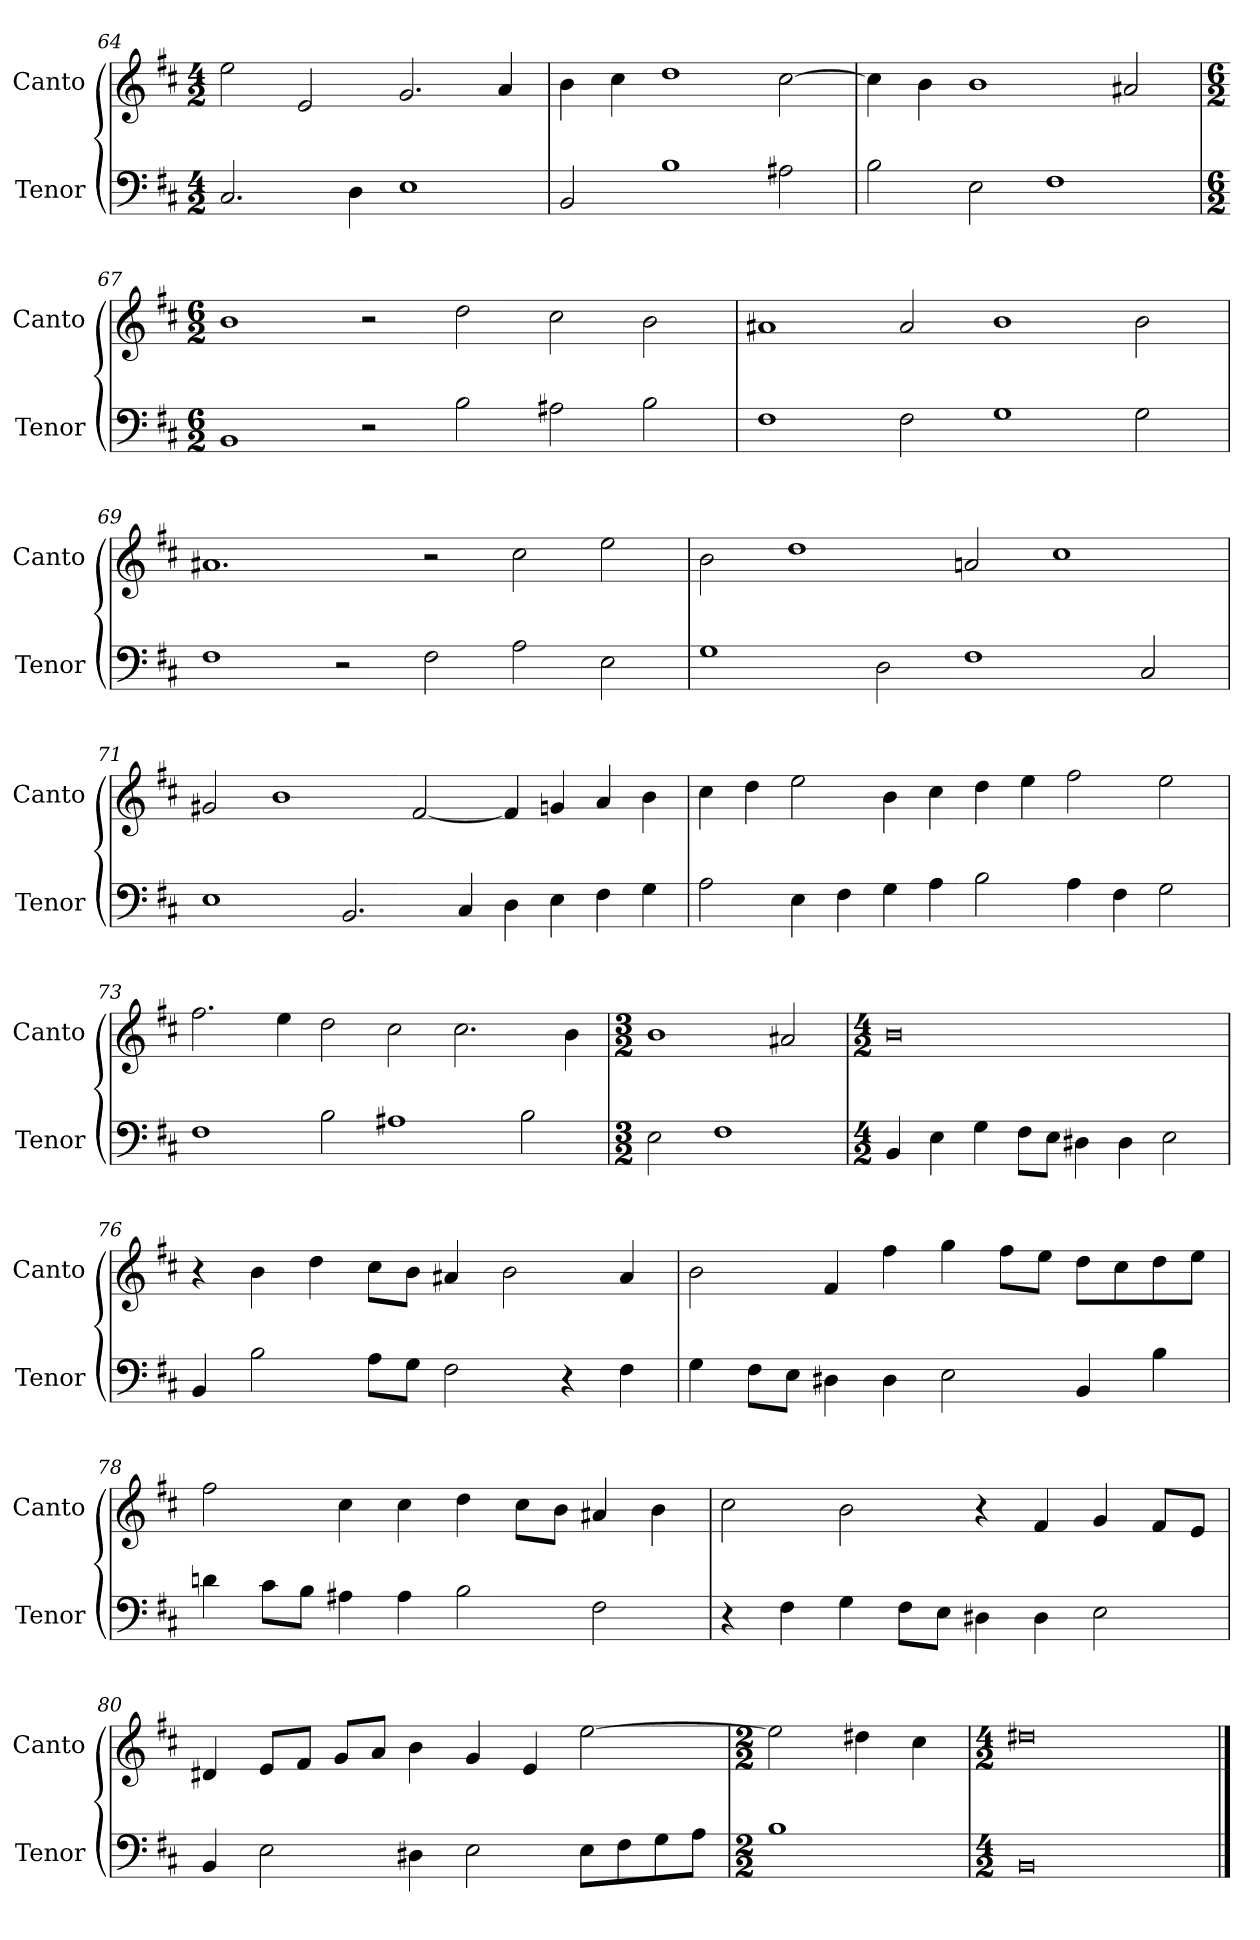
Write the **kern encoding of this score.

**kern	**kern
*part2	*part1
*staff2	*staff1
*I"Tenor	*I"Canto
*I'Tenor	*I'Canto
*clefF4	*clefG2
*ITrd1c2	*ITrd1c2
*k[]	*k[]
*C:	*C:
*M4/2	*M4/2
=64	=64
2.BBi/	2ddi\
.	2di/
4Ci\	.
1Di	2.fi/
.	4gi/
=65	=65
2AAi/	4ai\
.	4bi\
1Ai	1cci
2G#Xi\	[>2bi\
!!LO:LB:g=z
=66	=66
2Ai\	4bi\]
.	4ai\
2Di\	1ai
1Ei	.
.	2g#Xi/
=67	=67
*M6/2	*M6/2
1AAi	1ai
2r	2r
2Ai\	2cci\
2G#Xi\	2bi\
2Ai\	2ai\
=68	=68
1Ei	1g#Xi
2Ei\	2g#i/
1Fi	1ai
2Fi\	2ai\
!!LO:LB:g=z
=69	=69
1Ei	1.g#Xi
2r	.
2Ei\	2r
2Gi\	2bi\
2Di\	2ddi\
=70	=70
1Fi	2ai\
.	1cci
2Ci\	.
1Ei	2gni/
.	1bi
2BBi/	.
!!LO:PB:g=z
=71	=71
1Di	2f#Xi/
.	1ai
2.AAi/	.
.	[<2ei/
4BBi/	.
4Ci\	4ei/]
4Di\	4fni/
4Ei\	4gi/
4Fi\	4ai\
=72	=72
2Gi\	4bi\
.	4cci\
4Di\	2ddi\
4Ei\	.
4Fi\	4ai\
4Gi\	4bi\
2Ai\	4cci\
.	4ddi\
4Gi\	2eei\
4Ei\	.
2Fi\	2ddi\
!!LO:LB:g=z
=73	=73
1Ei	2.eei\
.	4ddi\
2Ai\	2cci\
1G#Xi	2bi\
.	2.bi\
2Ai\	.
.	4ai\
=74	=74
*M3/2	*M3/2
2Di\	1ai
1Ei	.
.	2g#Xi/
=75	=75
*M4/2	*M4/2
4AAi/	0ai
4Di\	.
4Fi\	.
8Ei\L	.
8Di\J	.
4C#Xi\	.
4C#i\	.
2Di\	.
!!LO:LB:g=z
=76	=76
4AAi/	4r
2Ai\	4ai\
.	4cci\
8Gi\L	8bi\L
8Fi\J	8ai\J
2Ei\	4g#Xi/
.	2ai\
4r	.
4Ei\	4g#i/
=77	=77
4Fi\	2ai\
8Ei\L	.
8Di\J	.
4C#Xi\	4ei/
4C#i\	4eei\
2Di\	4ffi\
.	8eei\L
.	8ddi\J
4AAi/	8cci\L
.	8bi\
4Ai\	8cci\
.	8ddi\J
!!LO:LB:g=z
=78	=78
4cni\	2eei\
8Bi\L	.
8Ai\J	.
4G#Xi\	4bi\
4G#i\	4bi\
2Ai\	4cci\
.	8bi\L
.	8ai\J
2Ei\	4g#Xi/
.	4ai\
=79	=79
4r	2bi\
4Ei\	.
4Fi\	2ai\
8Ei\L	.
8Di\J	.
4C#Xi\	4r
4C#i\	4ei/
2Di\	4fi/
.	8ei/L
.	8di/J
!!LO:LB:g=z
=80	=80
4AAi/	4c#Xi/
2Di\	8di/L
.	8ei/J
.	8fi/L
.	8gi/J
4C#Xi\	4ai\
2Di\	4fi/
.	4di/
8Di\L	[>2ddi\
8Ei\	.
8Fi\	.
8Gi\J	.
=81	=81
*M2/2	*M2/2
1Ai	2ddi\]
.	4cc#Xi\
.	4bi\
=82	=82
*M4/2	*M4/2
0AAi	0cc#Xi
==	==
*-	*-
